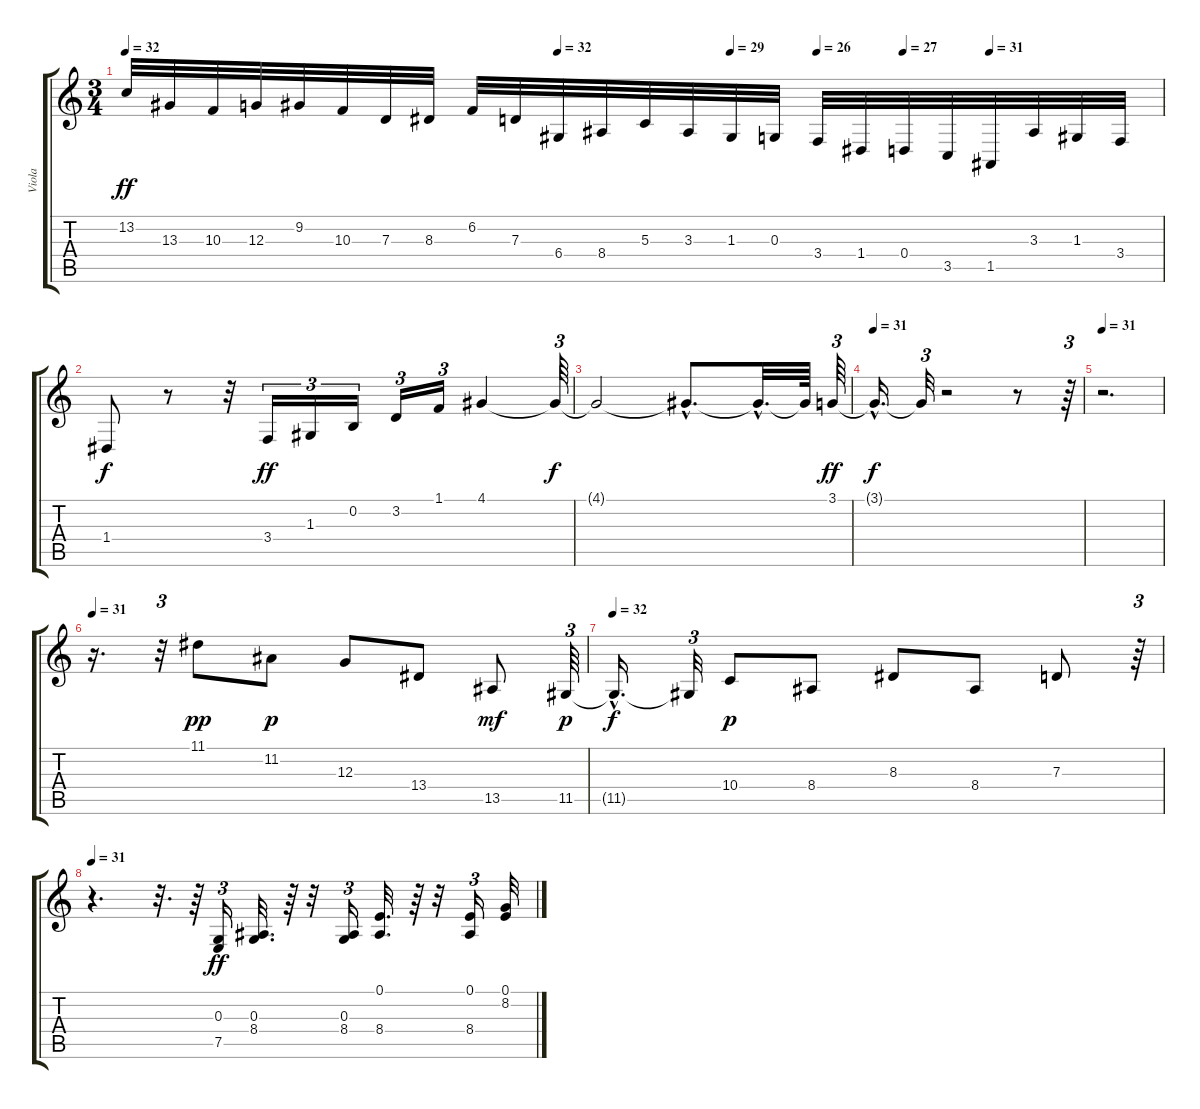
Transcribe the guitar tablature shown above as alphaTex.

\track ("Viola" "Viola") {instrument viola}
\staff {score tabs}
\tuning (E4 B3 G3 D3 A2 E2) {hide}
\ts (3 4)
\tempo 32
\tempo (32 0.4166666666666667)
\tempo (29 0.5833333333333334)
\tempo (26 0.6666666666666666)
\tempo (27 0.75)
\tempo (31 0.8333333333333334)
\clef g2
\ks c
13.2.32{dy ff} 13.3.32 10.3.32 12.3.32 9.2.32 10.3.32 7.3.32 8.3.32 6.2.32 7.3.32 6.4.32 8.4.32 5.3.32 3.3.32 1.3.32 0.3.32 3.4.32 1.4.32 0.4.32 3.5.32 1.5.32 3.3.32 1.3.32 3.4.32 |
1.4.8{dy f} r.8 r.32 3.4.16{tu (3 2) dy ff} 1.3.16{tu (3 2)} 0.2.16{tu (3 2)} 3.2.16{tu (3 2)} 1.1.16{tu (3 2)} 4.1.4 4.1{t}.64{tu (3 2) dy f} |
4.1{t}.2 4.1{hac t}.8{d} 4.1{hac t}.32{d} 4.1{t}.64 3.1.64{tu (3 2) dy ff} |
\tempo 31
3.1{hac t}.16{d dy f} 3.1{t}.32{tu (3 2)} r.2 r.8 r.64{tu (3 2)} |
\tempo 31
r.2{d} |
\tempo 31
r.16{d} r.32{tu (3 2)} 11.1.8{dy pp instrument pizzicatostrings} 11.2.8{dy p} 12.3.8 13.4.8 13.5.8{dy mf} 11.5.64{tu (3 2) dy p} |
\tempo 32
11.5{hac t}.16{d dy f} 11.5{t}.32{tu (3 2)} 10.4.8{dy p} 8.4.8 8.3.8 8.4.8 7.3.8 r.64{tu (3 2)} |
\tempo 31
r.4{d} r.32{d} r.64 (0.3 7.5).16{tu (3 2) dy ff instrument stringensemble1} (0.3 8.4).32{d} r.64 r.32 (0.3 8.4).16{tu (3 2)} (0.1 8.4).32{d} r.64 r.32 (0.1 8.4).16{tu (3 2)} (0.1 8.2).32
